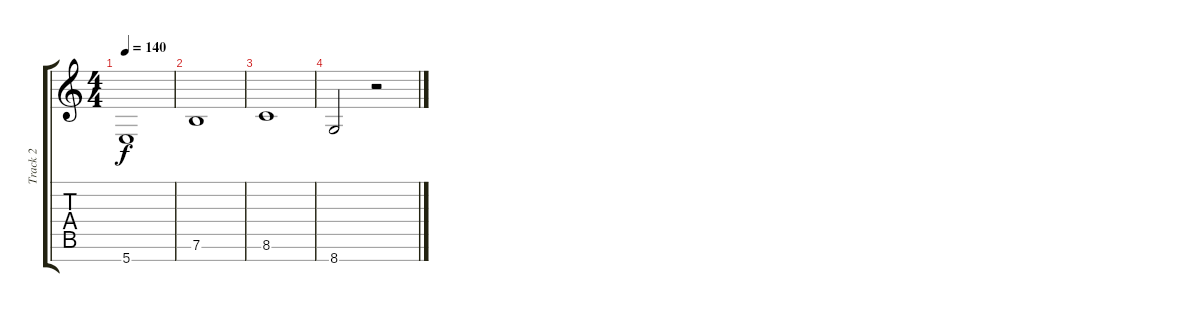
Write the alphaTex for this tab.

\track ("Track 2" "Track 2") {instrument electricbassfinger}
\staff {score tabs}
\tuning (E4 B3 G3 D3 A2 E2 B1) {hide}
\ts (4 4)
\tempo 140
\clef g2
\ks c
5.7.1{dy f} |
7.6.1 |
8.6.1 |
8.7.2 r.2
